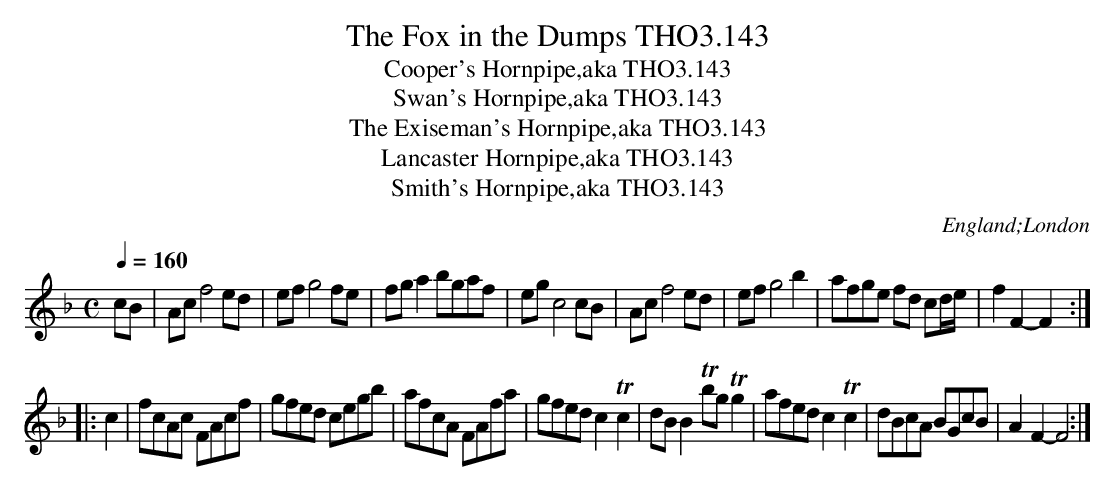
X:1
T:Fox in the Dumps THO3.143, The
T:Cooper's Hornpipe,aka THO3.143
T:Swan's Hornpipe,aka THO3.143
T:Exiseman's Hornpipe,aka THO3.143, The
T:Lancaster Hornpipe,aka THO3.143
T:Smith's Hornpipe,aka THO3.143
O:England;London
M:C
L:1/8
Q:1/4=160
K:F
cB|Ac f4 ed|ef g4 fe|fg a2 bgaf|eg c4 cB|\
Ac f4 ed|ef g4 b2|afge fd cd/e/|f2 F2-F2:|
|:c2|fcAc FAcf|gfed cegb|afcA FAfa|gfed c2 Tc2|\
dB B2 Tbg Tg2|afed c2 Tc2|dBcA BGcB|A2 F2-F4:|
